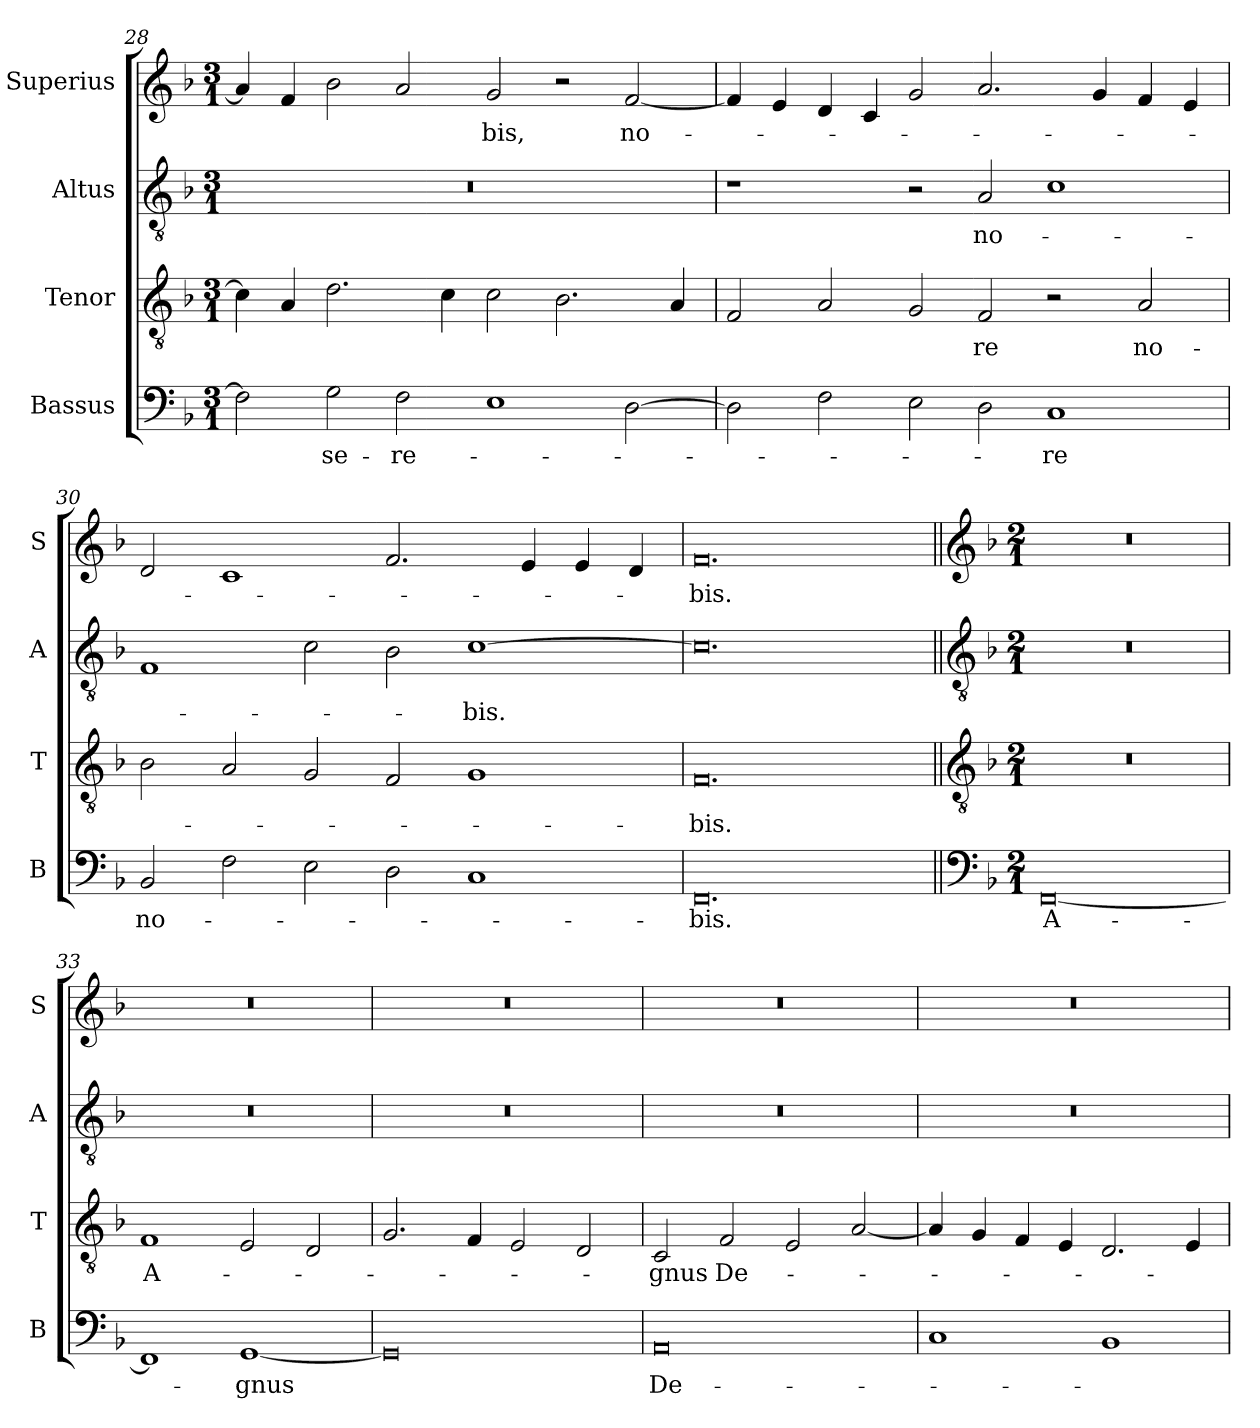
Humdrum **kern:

**kern	**text	**kern	**text	**kern	**text	**kern	**text
*part4	*part4	*part3	*part3	*part2	*part2	*part1	*part1
*staff4	*staff4	*staff3	*staff3	*staff2	*staff2	*staff1	*staff1
*I"Bassus	*	*I"Tenor	*	*I"Altus	*	*I"Superius	*
*I'B	*	*I'T	*	*I'A	*	*I'S	*
*clefF4	*	*clefGv2	*	*clefGv2	*	*clefG2	*
*k[b-]	*	*k[b-]	*	*k[b-]	*	*k[b-]	*
*M3/1	*	*M3/1	*	*M3/1	*	*M3/1	*
=28	=28	=28	=28	=28	=28	=28	=28
2F\]	.	4c\]	.	0.r	.	4a/]	.
.	.	4A/	.	.	.	4f/	.
2G\	-se-	2.d\	.	.	.	2b-\	.
2F\	-re-	.	.	.	.	2a/	.
.	.	4c\	.	.	.	.	.
1E	.	2c\	.	.	.	2g/	-bis,
.	.	2.B-\	.	.	.	2r	.
[2D\	.	.	.	.	.	[2f/	no-
.	.	4A/	.	.	.	.	.
=29	=29	=29	=29	=29	=29	=29	=29
2D\]	.	2F/	.	1r	.	4f/]	.
.	.	.	.	.	.	4e/	.
2F\	.	2A/	.	.	.	4d/	.
.	.	.	.	.	.	4c/	.
2E\	.	2G/	.	2r	.	2g/	.
2D\	.	2F/	-re	2A/	no-	2.a/	.
1C	-re	2r	.	1c	.	.	.
.	.	.	.	.	.	4g/	.
.	.	2A/	no-	.	.	4f/	.
.	.	.	.	.	.	4e/	.
=30	=30	=30	=30	=30	=30	=30	=30
2BB-/	no-	2B-\	.	1F	.	2d/	.
2F\	.	2A/	.	.	.	1c	.
2E\	.	2G/	.	2c\	.	.	.
2D\	.	2F/	.	2B-\	.	2.f/	.
1C	.	1G	.	[1c	-bis.	.	.
.	.	.	.	.	.	4e/	.
.	.	.	.	.	.	4e/	.
.	.	.	.	.	.	4d/	.
=31	=31	=31	=31	=31	=31	=31	=31
0.FF	-bis.	0.F	-bis.	0.c]	.	0.f	-bis.
!!LO:LB:g=z
=32||	=32||	=32||	=32||	=32||	=32||	=32||	=32||
*clefF4	*	*clefGv2	*	*clefGv2	*	*clefG2	*
*k[b-]	*	*k[b-]	*	*k[b-]	*	*k[b-]	*
*M2/1	*	*M2/1	*	*M2/1	*	*M2/1	*
[0FF	A-	0r	.	0r	.	0r	.
=33	=33	=33	=33	=33	=33	=33	=33
1FF]	.	1F	A-	0r	.	0r	.
[1GG	-gnus	2E/	.	.	.	.	.
.	.	2D/	.	.	.	.	.
=34	=34	=34	=34	=34	=34	=34	=34
0GG]	.	2.G/	.	0r	.	0r	.
.	.	4F/	.	.	.	.	.
.	.	2E/	.	.	.	.	.
.	.	2D/	.	.	.	.	.
=35	=35	=35	=35	=35	=35	=35	=35
0AA	De-	2C/	-gnus	0r	.	0r	.
.	.	2F/	De-	.	.	.	.
.	.	2E/	.	.	.	.	.
.	.	[2A/	.	.	.	.	.
=36	=36	=36	=36	=36	=36	=36	=36
1C	.	4A/]	.	0r	.	0r	.
.	.	4G/	.	.	.	.	.
.	.	4F/	.	.	.	.	.
.	.	4E/	.	.	.	.	.
1BB-	.	2.D/	.	.	.	.	.
.	.	4E/	.	.	.	.	.
=	=	=	=	=	=	=	=
*-	*-	*-	*-	*-	*-	*-	*-
